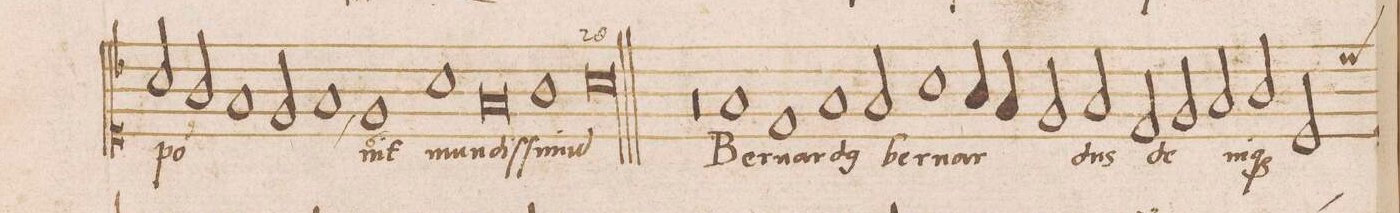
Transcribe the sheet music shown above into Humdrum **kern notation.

**kern	**text
*I"DISCANTVS	*
*clefC1	*
*k[b-]	*
*met(C|)	*
*M2/1	*
2a/	po-
2g/	.
1f/	.
=31-	=31-
2e/	.
1f,<	.
=32-	=32-
1e	-nit
1a	mun-
=33-	=33-
0f	-diſ-
=34-	=34-
1g	-ſi-
1al	-mu(m)
=35||	=35||
0r	.
=36-	=36-
1f	Ber-
1d	-nar-
=37-	=37-
1f	-d(us)
2f/	ber-
1a\	-nar-
=38-	=38-
4g/	.
4f/	.
2e/	.
2f/	-dus
=39-	=39-
2d/	de-
2e/	.
2f/	.
2g/	-ni-
=40-	=40-
*custos:cc	*
2c/	-q(ue)
*-	*-
